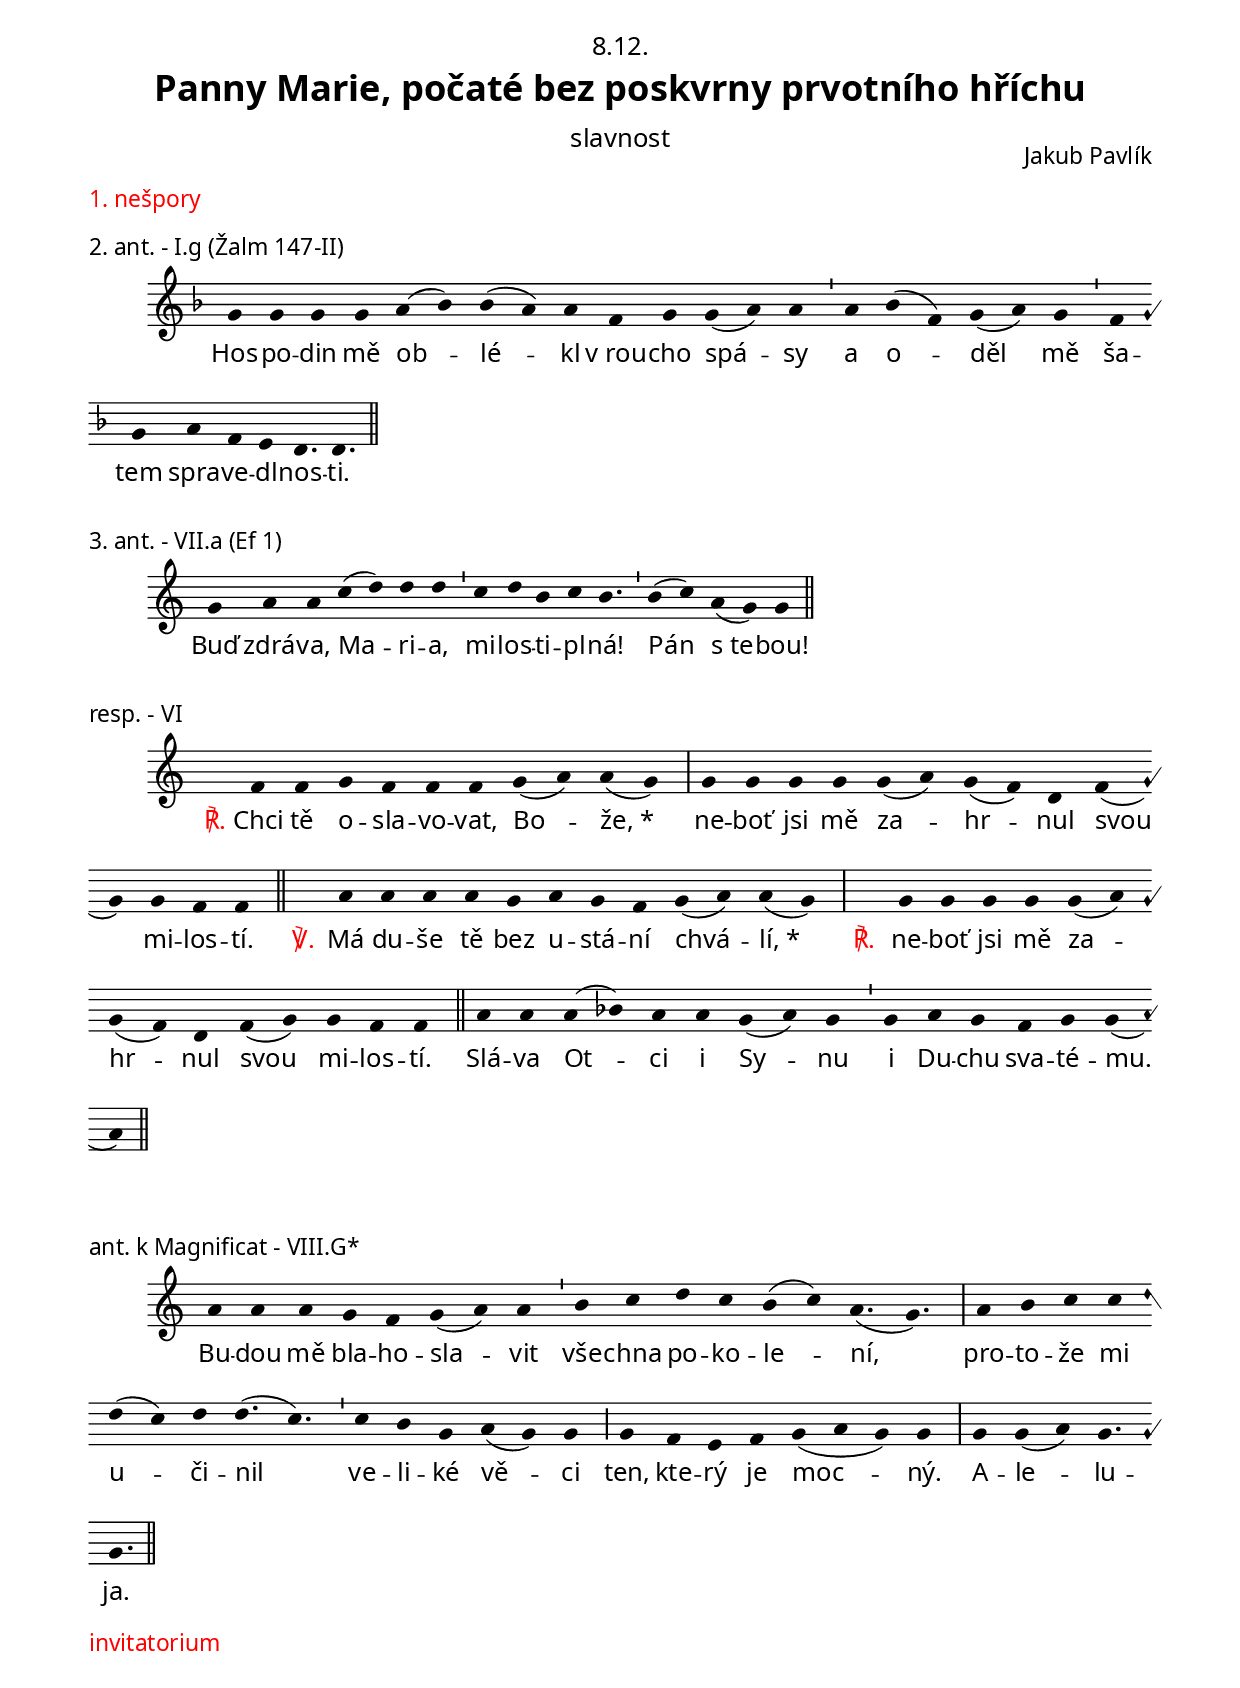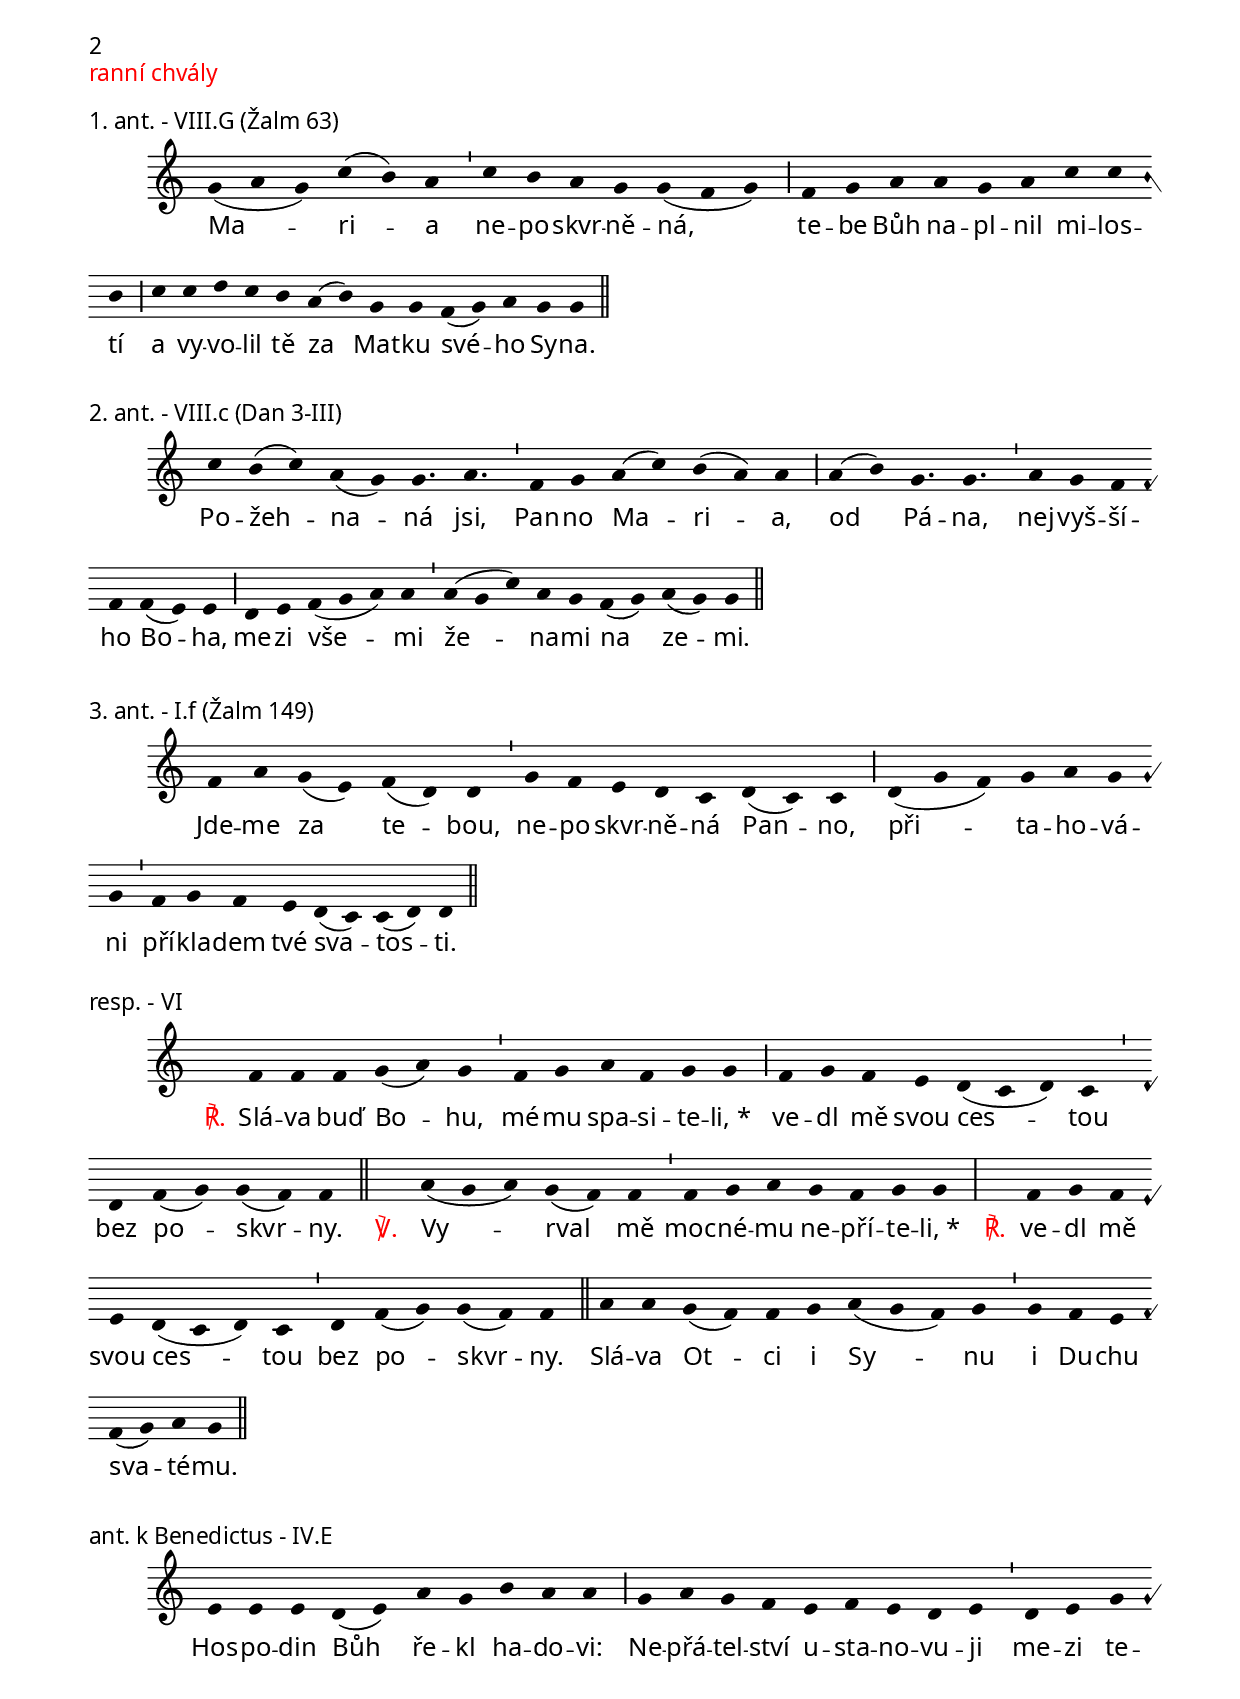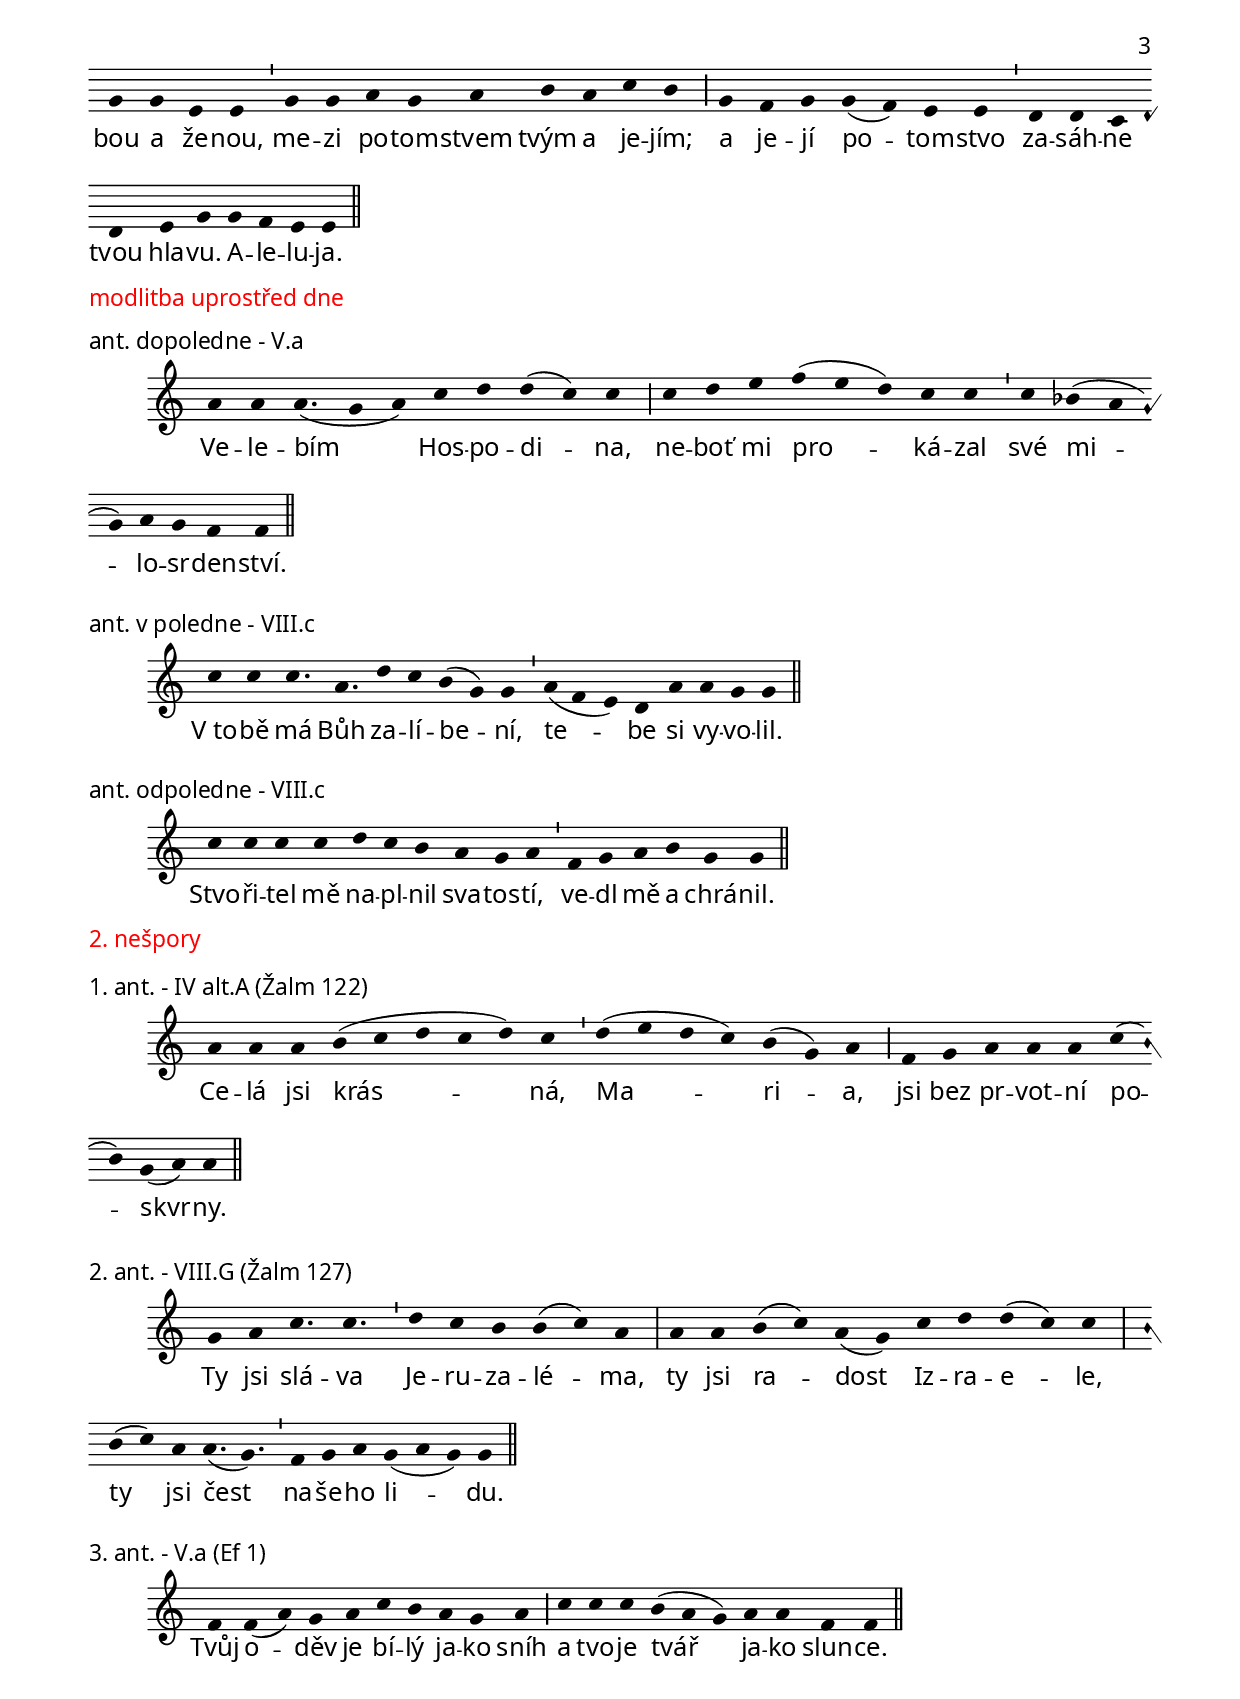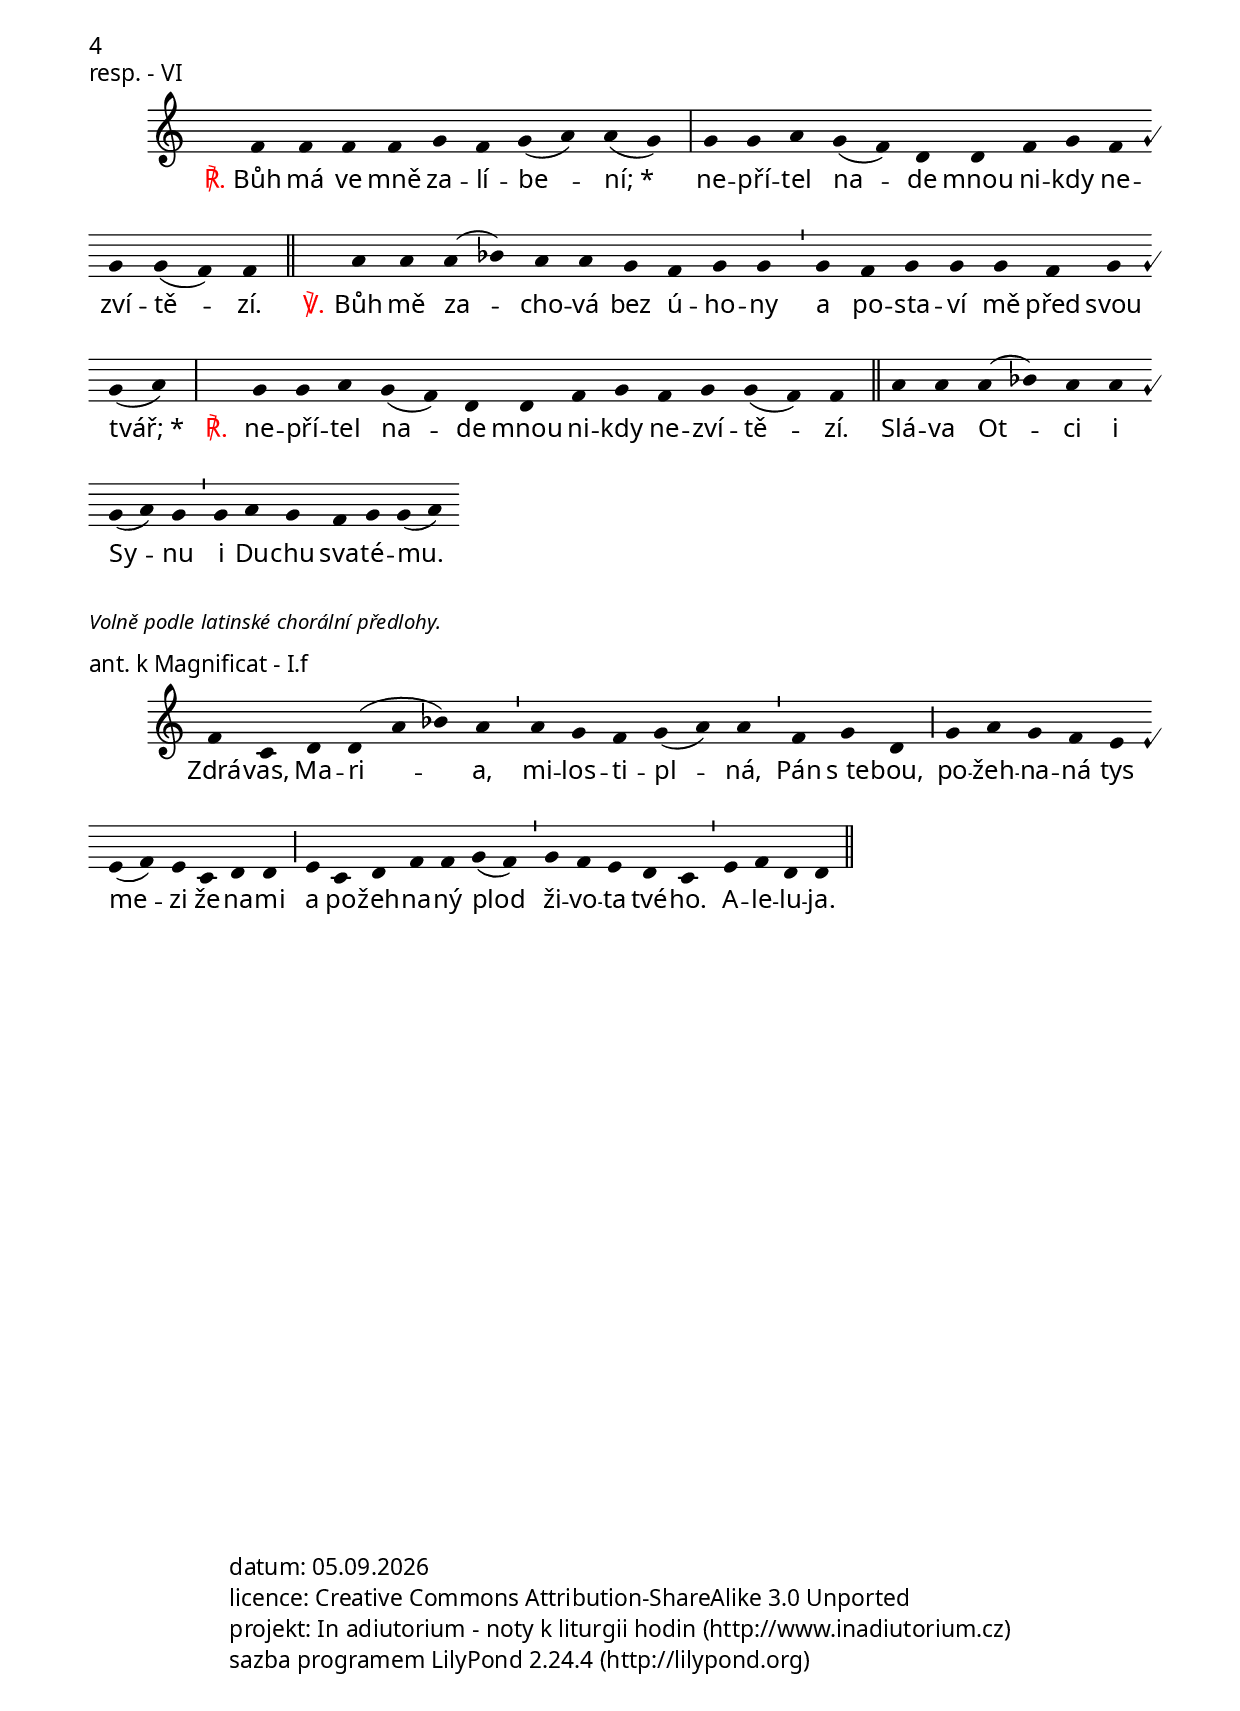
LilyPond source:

\version "2.16.0"

\include "../spolecne.ly"
\include "../dilyresponsorii.ly"

\header {
  title = \markup\titleSvatek
            "Panny Marie, počaté bez poskvrny prvotního hříchu"
            slavnost
            8.12.
  composer = "Jakub Pavlík"
}

\markup {\nadpisHodinka {"1. nešpory"}}

\score {
  \relative c' {
    \choralniRezim
    
  }
  \addlyrics {
    Ne -- přá -- tel -- ství u -- sta -- no -- vu -- ji
    me -- zi te -- bou a že -- nou,
    me -- zi po -- tom -- stvem tvým a je -- jím.
  }
  \header {
    quid = "1. ant."
    modus = ""
    differentia = "" 
    psalmus = "Žalm 113"
    id = "1ne-a1"
    piece = \markup {\sestavTitulek}
  }
}

\score {
  \relative c'' {
    \choralniRezim
    \key f \major
    g4 g g g a( bes) bes( a) a f g g( a) a \barMin
    a bes( f) g( a) g \barMin f g a f e d4. d \barFinalis
  }
  \addlyrics {
    Hos -- po -- din mě ob -- lé -- kl v_rou -- cho spá -- sy
    a o -- děl mě ša -- tem spra -- ve -- dl -- nos -- ti.
  }
  \header {
    quid = "2. ant."
    modus = "I"
    differentia = "g" 
    psalmus = "Žalm 147-II"
    id = "1ne-a2"
    fons = "zaltar, st 4.t., r.ch., a.2; zacatek upraven"
    fial = "fial://antifony/tyden4_4streda.ly#rch-ant2"
    piece = \markup {\sestavTitulek}
  }
}

\score {
  \relative c'' {
    \choralniRezim
    g4 a a c( d) d d \barMin c d b c b4. \barMin 
    b4( c) a( g) g \barFinalis
  }
  \addlyrics {
    Buď zdrá -- va, Ma -- ri -- a, mi -- los -- ti -- pl -- ná!
    Pán s_te -- bou!
  }
  \header {
    quid = "3. ant."
    modus = "VII"
    differentia = "a" 
    psalmus = "Ef 1"
    id = "1ne-a3"
    fons = "commune o P.M., 2. nesp., 1.a; bez aleluja"
    fial = "fial://commune/commune_maria.ly#2ne-a1"
    piece = \markup {\sestavTitulek}
  }
}

\score {
  \relative c' {
    \choralniRezim
    
    % R
    \neviditelna f
    f4 f g f f f g( a) a( g) \barMax
    g g g g g( a) g( f) d f( g) g f f \barFinalis
    % V
    \neviditelna a
    a a a a g a g f g( a) a( g) \barMax
    % R
    \neviditelna a
    g g g g g( a) g( f) d f( g) g f f \barFinalis
    % Slava
    \respVIdoxologie \barFinalis
  }
  \addlyrics {
    \Response Chci tě o -- sla -- vo -- vat, Bo -- že,_*
    ne -- boť jsi mě za -- hr -- nul svou mi -- los -- tí.
    \Verse Má du -- še tě bez u -- stá -- ní chvá -- lí,_*
    \Response ne -- boť jsi mě za -- hr -- nul svou mi -- los -- tí.
    \textRespDoxologie
  }
  \header {
    quid = "resp."
    modus = "VI"
    id = "1ne-resp"
    piece = \markup {\sestavTitulekResp}
  }
}

\score {
  \relative c'' {
    \choralniRezim
    a4 a a g f g( a) a \barMin 
    b c d c b( c) a4.( g) \barMax
    a4 b c c d( c) d d4.( c) \barMin
    c4 b g a( g) g \barMaior
    g f e f g( a g) g \barMax
    g g( a) g4. g \barFinalis
  }
  \addlyrics {
    Bu -- dou mě bla -- ho -- sla -- vit 
    vše -- chna po -- ko -- le -- ní,
    pro -- to -- že mi u -- či -- nil 
    ve -- li -- ké vě -- ci 
    ten, kte -- rý je moc -- ný.
    A -- le -- lu -- ja.
  }
  \header {
    quid = "ant. k Magnificat"
    modus = "VIII"
    differentia = "G*" 
    id = "1ne-amag"
    psalmus = "Magnificat"
    fons = "Nanebevzetí, 1. nešp., k Magnificat"
    fial = "fial://sanktoral/0815nanebevzetipm.ly#1ne-amag"
    piece = \markup {\sestavTitulekBezZalmu}
  }
}

\markup {\nadpisHodinka {"invitatorium"}}

\score {
  \relative c' {
    \choralniRezim
    
  }
  \addlyrics {
    O -- sla -- vuj -- me Pan -- nu Ma -- ri -- i,
    po -- ča -- tou bez po -- skvr -- ny pr -- vot -- ní -- ho hří -- chu;
    klaň -- me se Kris -- tu, je -- jí -- mu Sy -- nu!
  }
  \header {
    quid = "ant."
    modus = ""
    differentia = "" 
    psalmus = ""
    id = "invit"
    piece = \markup {\sestavTitulekBezZalmu}
  }
}

\markup {\nadpisHodinka {"ranní chvály"}}

\score {
  \relative c'' {
    \choralniRezim
    g4( a g) c( b) a \barMin c b a g g( f g) \barMaior
    f g a a g a c c b \barMaior
    c c d c b a( b) g g f( g) a g g \barFinalis
  }
  \addlyrics {
    Ma -- ri -- a ne -- po -- skvr -- ně -- ná,
    te -- be Bůh na -- pl -- nil mi -- los -- tí
    a vy -- vo -- lil tě za Mat -- ku své -- ho Sy -- na.
  }
  \header {
    quid = "1. ant."
    modus = "VIII"
    differentia = "G" 
    psalmus = "Žalm 63"
    id = "rch-a1"
    piece = \markup {\sestavTitulek}
  }
}

\score {
  \relative c'' {
    \choralniRezim
    c4 b( c) a( g) g4. a \barMin 
    f4 g a( c) b( a) a \barMaior
    a( b) g4. g \barMin a4 g f f f( e) e \barMaior
    d e f( g a) a \barMin a( g c) a g f( g) a( g) g \barFinalis
  }
  \addlyrics {
    Po -- žeh -- na -- ná jsi, 
    Pan -- no Ma -- ri -- a,
    od Pá -- na, nej -- vyš -- ší -- ho Bo -- ha,
    me -- zi vše -- mi že -- na -- mi na ze -- mi.
  }
  \header {
    quid = "2. ant."
    modus = "VIII"
    differentia = "c" 
    psalmus = "Dan 3-III"
    id = "rch-a2"
    fons = "sobotní památka P.M., jedna z možností k Benedictus"
    fial = "fial://commune/commune_maria.ly#sob-aben2"
    piece = \markup {\sestavTitulek}
  }
}

\score {
  \relative c' {
    \choralniRezim
    f4 a g( e) f( d) d \barMin g f e d c d( c) c \barMaior
    d( g f) g a g g \barMin f g f e d( c) c( d) d \barFinalis
  }
  \addlyrics {
    Jde -- me za te -- bou, ne -- po -- skvr -- ně -- ná Pan -- no,
    při -- ta -- ho -- vá -- ni pří -- kla -- dem tvé sva -- tos -- ti.
  }
  \header {
    quid = "3. ant."
    modus = "I"
    differentia = "f" 
    psalmus = "Žalm 149"
    id = "rch-a3"
    piece = \markup {\sestavTitulek}
  }
}

\score {
  \relative c' {
    \choralniRezim
    
    % R
    \neviditelna f
    f4 f f g( a) g \barMin f g a f g g \barMaior
    f g f e d( c d) c \barMin d f( g) g( f) f \barFinalis
    % V
    \neviditelna a
    a4( g a) g( f) f \barMin f g a g f g g \barMax
    % R
    \neviditelna a
    f g f e d( c d) c \barMin d f( g) g( f) f \barFinalis
    % Slava
    a a g( f) f g a( g f) g \barMin g f e f( g) a g \barFinalis
  }
  \addlyrics {
    \Response Slá -- va buď Bo -- hu, mé -- mu spa -- si -- te -- li,_*
    ve -- dl mě svou ces -- tou bez po -- skvr -- ny.
    \Verse Vy -- rval mě moc -- né -- mu ne -- pří -- te -- li,_*
    \Response ve -- dl mě svou ces -- tou bez po -- skvr -- ny.
    \textRespDoxologie
  }
  \header {
    quid = "resp."
    modus = "VI"
    id = "rch-resp"
    piece = \markup {\sestavTitulekResp}
  }
}

\score {
  \relative c' {
    \choralniRezim
    e4 e e d( e) a g b a a \barMaior
    g a g f e f e d e \barMin d e g g g e e \barMin
    g g a g a b a c b \barMaior
    g f g g( f) e e \barMin d d c d e g
    g f e e \barFinalis
  }
  \addlyrics {
    Hos -- po -- din Bůh ře -- kl ha -- do -- vi:
    Ne -- přá -- tel -- ství u -- sta -- no -- vu -- ji
    me -- zi te -- bou a že -- nou,
    me -- zi po -- tom -- stvem tvým a je -- jím;
    a je -- jí po -- tom -- stvo za -- sáh -- ne tvou hla -- vu.
    A -- le -- lu -- ja.
  }
  \header {
    quid = "ant. k Benedictus"
    modus = "IV"
    differentia = "E" 
    psalmus = ""
    id = "rch-aben"
    piece = \markup {\sestavTitulekBezZalmu}
  }
}

\markup {\nadpisHodinka {"modlitba uprostřed dne"}}

\score {
  \relative c'' {
    \choralniRezim
    a4 a a4.( g4 a) c d d( c) c \barMaior
    c d e f( e d) c c \barMin c bes( a g) a g f f \barFinalis
  }
  \addlyrics {
    Ve -- le -- bím Hos -- po -- di -- na,
    ne -- boť mi pro -- ká -- zal své mi -- lo -- sr -- den -- ství.
  }
  \header {
    quid = "ant. dopoledne"
    modus = "V"
    differentia = "a" 
    psalmus = ""
    id = "tercie"
    fons = "commune o sv. zene, 1.nesp., 1.a; bez aleluja"
    fial = "fial://commune/commune_svatazena.ly#1ne-a1?-aleluja"
    piece = \markup {\sestavTitulekBezZalmu}
  }
}

\score {
  \relative c'' {
    \choralniRezim
    c4 c c4. a d4 c b( g) g \barMin
    a( f e) d a' a g g \barFinalis
  }
  \addlyrics {
    V_to -- bě má Bůh za -- lí -- be -- ní,
    te -- be si vy -- vo -- lil.
  }
  \header {
    quid = "ant. v poledne"
    modus = "VIII"
    differentia = "c" 
    psalmus = ""
    id = "sexta"
    fons = "commune o sv. zene, 1.nesp., 3.a.; bez aleluja"
    fial = "fial://commune/commune_svatazena.ly#1ne-a3?-aleluja"
    piece = \markup {\sestavTitulekBezZalmu}
  }
}

\score {
  \relative c'' {
    \choralniRezim
    c4 c c c d c b a g a \barMin f g a b g g \barFinalis
  }
  \addlyrics {
    Stvo -- ři -- tel mě na -- pl -- nil sva -- tos -- tí,
    ve -- dl mě a chrá -- nil.
  }
  \header {
    quid = "ant. odpoledne"
    modus = "VIII"
    differentia = "c" 
    psalmus = ""
    id = "nona"
    piece = \markup {\sestavTitulekBezZalmu}
  }
}

\markup {\nadpisHodinka {"2. nešpory"}}

\score {
  \relative c'' {
    \choralniRezim
    a4 a a b( c d c d) c \barMin d( e d c) b( g) a \barMaior
    f g a a a c( b) g( a) a \barFinalis
  }
  \addlyrics {
    Ce -- lá jsi krás -- ná, Ma -- ri -- a,
    jsi bez pr -- vot -- ní po -- skvr -- ny.
  }
  \header {
    quid = "1. ant."
    modus = "IV alt"
    differentia = "A" 
    psalmus = "Žalm 122"
    id = "2ne-a1"
    piece = \markup {\sestavTitulek}
  }
}

\score {
  \relative c'' {
    \choralniRezim
    g4 a c4. c \barMin d4 c b b( c) a \barMax
    a a b( c) a( g) c d d( c) c \barMax
    b( c) a a4.( g) \barMin f4 g a g( a g) g \barFinalis
  }
  \addlyrics {
    Ty jsi slá -- va Je -- ru -- za -- lé -- ma,
    ty jsi ra -- dost Iz -- ra -- e -- le,
    ty jsi čest na -- še -- ho li -- du.
  }
  \header {
    quid = "2. ant."
    modus = "VIII"
    differentia = "G" 
    psalmus = "Žalm 127"
    id = "2ne-a2"
    fons = "commune o P.M., r.ch., 2.a.; bez aleluja"
    fial = "fial://commune/commune_maria.ly#rch-a2"
    piece = \markup {\sestavTitulek}
  }
}

\score {
  \relative c' {
    \choralniRezim
    f4 f( a) g a c b a g a \barMaior
    c c c b( a g) a a f f \barFinalis
  }
  \addlyrics {
    Tvůj o -- děv je bí -- lý ja -- ko sníh
    a tvo -- je tvář ja -- ko slun -- ce.
  }
  \header {
    quid = "3. ant."
    modus = "V"
    differentia = "a" 
    psalmus = "Ef 1"
    id = "2ne-a3"
    piece = \markup {\sestavTitulek}
  }
}

\score {
  \relative c' {
    \choralniRezim
    
    % R
    \neviditelna f
    f4 f f f g f g( a) a( g) \barMax
    g g a g( f) d d f g f g g( f) f \barFinalis
    % V
    \neviditelna a
    a4 a a( bes) a a g f g g \barMin
    g f g g g f g g( a) \barMax
    % R
    \neviditelna a
    g g a g( f) d d f g f g g( f) f \barFinalis
    % Slava
    \respVIdoxologie
  }
  \addlyrics {
    \Response Bůh má ve mně za -- lí -- be -- ní;_*
    ne -- pří -- tel na -- de mnou ni -- kdy ne -- zví -- tě -- zí.
    \Verse Bůh mě za -- cho -- vá bez ú -- ho -- ny
    a po -- sta -- ví mě před svou tvář;_*
    \Response ne -- pří -- tel na -- de mnou ni -- kdy ne -- zví -- tě -- zí.
    \textRespDoxologie
  }
  \header {
    quid = "resp."
    modus = "VI"
    id = "2ne-resp"
    piece = \markup {\sestavTitulekResp}
  }
}

\markup\small\italic{Volně podle latinské chorální předlohy.}

\score {
  \relative c' {
    \choralniRezim
    f4 c d d( a' bes) a \barMin a g f g( a) a \barMin 
    f g d \barMaior
    
    g a g f e e( f) e c d d \barMaior
    e c d f f g( f) \barMin g f e d c \barMin
    e f d d \barFinalis
  }
  \addlyrics {
    Zdrá -- vas, Ma -- ri -- a, mi -- los -- ti -- pl -- ná,
    Pán s_te -- bou,
    
    po -- žeh -- na -- ná tys me -- zi že -- na -- mi
    a po -- žeh -- na -- ný plod ži -- vo -- ta tvé -- ho.
    A -- le -- lu -- ja.
  }
  \header {
    quid = "ant. k Magnificat"
    modus = "I"
    differentia = "f" 
    psalmus = ""
    id = "2ne-amag"
    fons = "volně podle nějaké verze ant. Ave Maria 
    (i se Sancta Maria ... mortis nostrae. Amen), kterou jsem kdysi stahl
    z internetu a mam vytistenou; srov. tez (kratsi verze) v AR1912, s. 564 a par."
    piece = \markup {\sestavTitulekBezZalmu}
  }
}